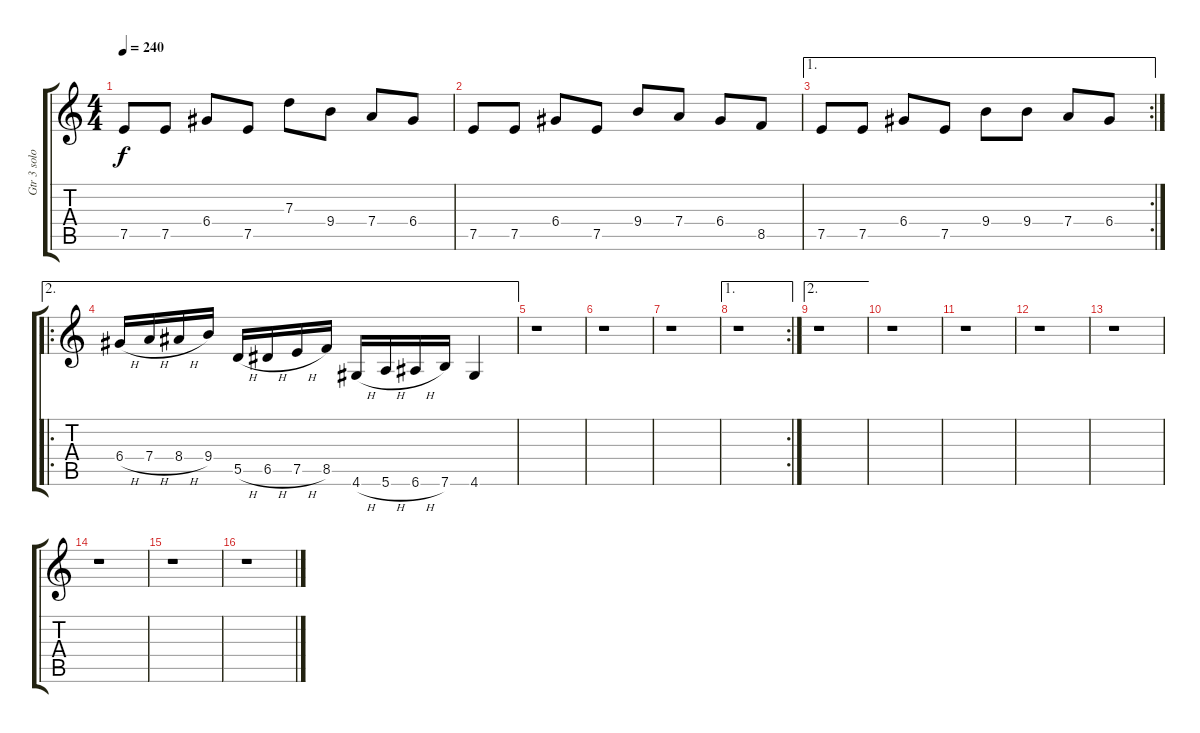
\track ("Gtr 3 solo" "Gtr 3 solo") {instrument overdrivenguitar}
\staff {score tabs}
\tuning (E4 B3 G3 D3 A2 E2) {hide}
\ts (4 4)
\tempo 240
\clef g2
\ks c
7.5.8{dy f} 7.5.8 6.4.8 7.5.8 7.3.8 9.4.8 7.4.8 6.4.8 |
7.5.8 7.5.8 6.4.8 7.5.8 9.4.8 7.4.8 6.4.8 8.5.8 |
\ae 1
\rc 2
7.5.8 7.5.8 6.4.8 7.5.8 9.4.8 9.4.8 7.4.8 6.4.8 |
\ae 2
\ro
6.4{h}.16 7.4{h}.16 8.4{h}.16 9.4.16 5.5{h}.16 6.5{h}.16 7.5{h}.16 8.5.16 4.6{h}.16 5.6{h}.16 6.6{h}.16 7.6.16 4.6.4 |
r.1 |
r.1 |
r.1 |
\ae 1
\rc 2
r.1 |
\ae 2
r.1 |
r.1 |
r.1 |
r.1 |
r.1 |
r.1 |
r.1 |
r.1
